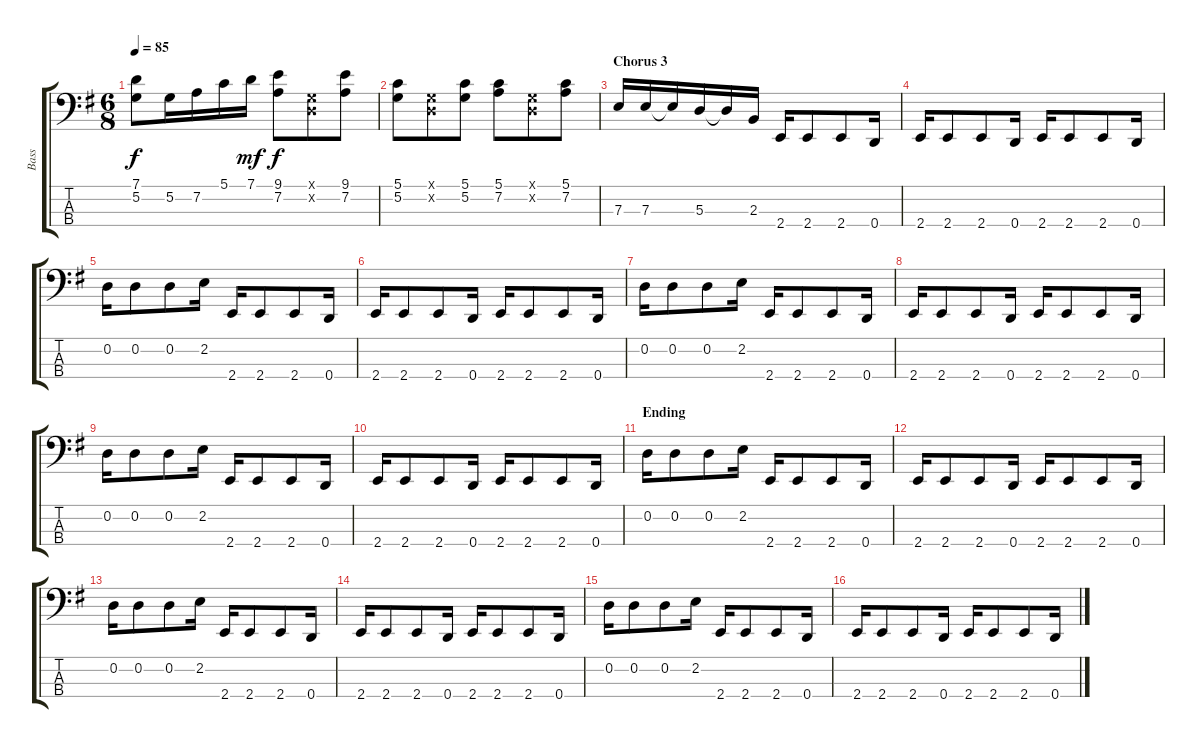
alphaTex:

\track ("Bass" "Bass") {instrument electricbassfinger}
\staff {score tabs}
\tuning (G2 D2 A1 D1) {hide}
\ts (6 8)
\tempo 85
\clef f4
\ks eminor
(7.1 5.2).8{dy f} 5.2.16 7.2.16 5.1.16 7.1.16{dy mf} (9.1 7.2).8{dy f} (0.1{x} 0.2{x}).8 (9.1 7.2).8 |
(5.1 5.2).8 (0.1{x} 0.2{x}).8 (5.1 5.2).8 (5.1 7.2).8 (0.1{x} 0.2{x}).8 (5.1 7.2).8 |
\section ("" "Chorus 3")
7.3.16 7.3.16 7.3{t}.16 5.3.16 5.3{t}.16 2.3.16 2.4.16 2.4.8 2.4.8 0.4.16 |
2.4.16 2.4.8 2.4.8 0.4.16 2.4.16 2.4.8 2.4.8 0.4.16 |
0.2.16 0.2.8 0.2.8 2.2.16 2.4.16 2.4.8 2.4.8 0.4.16 |
2.4.16 2.4.8 2.4.8 0.4.16 2.4.16 2.4.8 2.4.8 0.4.16 |
0.2.16 0.2.8 0.2.8 2.2.16 2.4.16 2.4.8 2.4.8 0.4.16 |
2.4.16 2.4.8 2.4.8 0.4.16 2.4.16 2.4.8 2.4.8 0.4.16 |
0.2.16 0.2.8 0.2.8 2.2.16 2.4.16 2.4.8 2.4.8 0.4.16 |
2.4.16 2.4.8 2.4.8 0.4.16 2.4.16 2.4.8 2.4.8 0.4.16 |
\section ("" "Ending")
0.2.16 0.2.8 0.2.8 2.2.16 2.4.16 2.4.8 2.4.8 0.4.16 |
2.4.16 2.4.8 2.4.8 0.4.16 2.4.16 2.4.8 2.4.8 0.4.16 |
0.2.16 0.2.8 0.2.8 2.2.16 2.4.16 2.4.8 2.4.8 0.4.16 |
2.4.16 2.4.8 2.4.8 0.4.16 2.4.16 2.4.8 2.4.8 0.4.16 |
0.2.16 0.2.8 0.2.8 2.2.16 2.4.16 2.4.8 2.4.8 0.4.16 |
2.4.16 2.4.8 2.4.8 0.4.16 2.4.16 2.4.8 2.4.8 0.4.16
